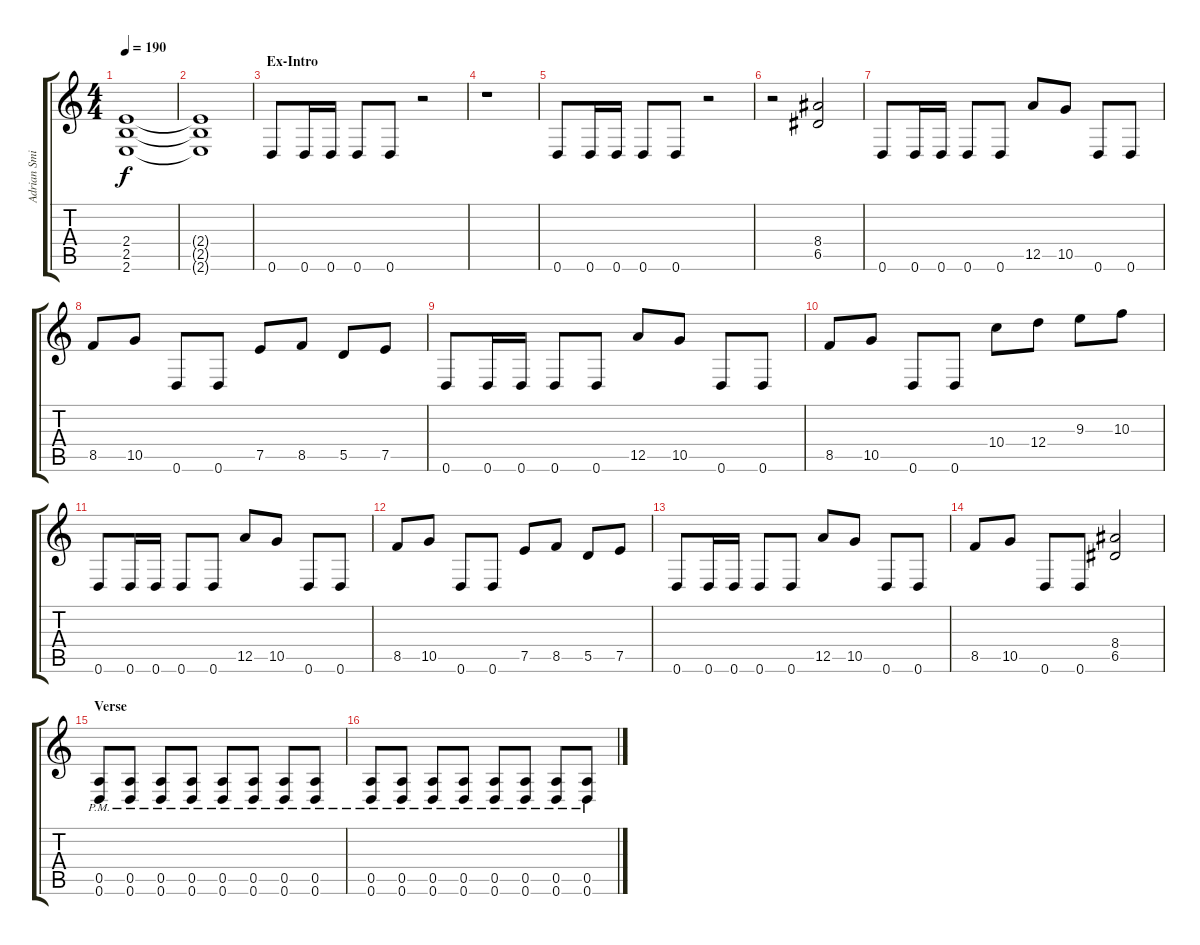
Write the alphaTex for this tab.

\track ("Adrian Smith" "Adrian Smi") {instrument distortionguitar}
\staff {score tabs}
\tuning (E4 B3 G3 D3 A2 D2) {hide}
\ts (4 4)
\tempo 190
\clef g2
\ks c
(2.4{t} 2.5{t} 2.6{t}).1{dy f} |
(2.4{t} 2.5{t} 2.6{t}).1 |
\section ("" "Ex-Intro")
0.6.8 0.6.16 0.6.16 0.6.8 0.6.8 r.2 |
r.1 |
0.6.8 0.6.16 0.6.16 0.6.8 0.6.8 r.2 |
r.2 (8.4 6.5).2 |
0.6.8 0.6.16 0.6.16 0.6.8 0.6.8 12.5.8 10.5.8 0.6.8 0.6.8 |
8.5.8 10.5.8 0.6.8 0.6.8 7.5.8 8.5.8 5.5.8 7.5.8 |
0.6.8 0.6.16 0.6.16 0.6.8 0.6.8 12.5.8 10.5.8 0.6.8 0.6.8 |
8.5.8 10.5.8 0.6.8 0.6.8 10.4.8 12.4.8 9.3.8 10.3.8 |
0.6.8 0.6.16 0.6.16 0.6.8 0.6.8 12.5.8 10.5.8 0.6.8 0.6.8 |
8.5.8 10.5.8 0.6.8 0.6.8 7.5.8 8.5.8 5.5.8 7.5.8 |
0.6.8 0.6.16 0.6.16 0.6.8 0.6.8 12.5.8 10.5.8 0.6.8 0.6.8 |
8.5.8 10.5.8 0.6.8 0.6.8 (8.4 6.5).2 |
\section ("" "Verse")
(0.5{pm} 0.6{pm}).8 (0.5{pm} 0.6{pm}).8 (0.5{pm} 0.6{pm}).8 (0.5{pm} 0.6{pm}).8 (0.5{pm} 0.6{pm}).8 (0.5{pm} 0.6{pm}).8 (0.5{pm} 0.6{pm}).8 (0.5{pm} 0.6{pm}).8 |
(0.5{pm} 0.6{pm}).8 (0.5{pm} 0.6{pm}).8 (0.5{pm} 0.6{pm}).8 (0.5{pm} 0.6{pm}).8 (0.5{pm} 0.6{pm}).8 (0.5{pm} 0.6{pm}).8 (0.5{pm} 0.6{pm}).8 (0.5{pm} 0.6{pm}).8
